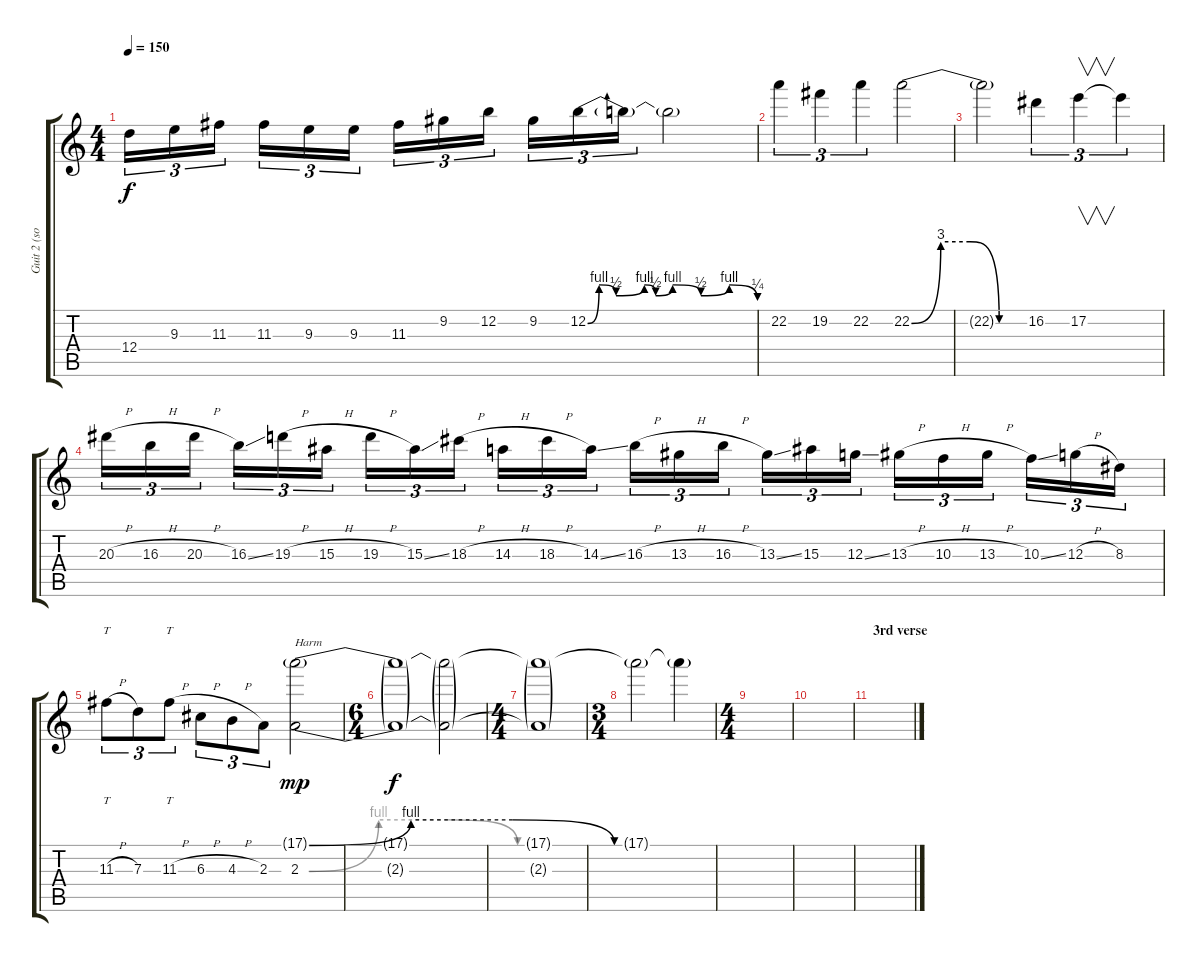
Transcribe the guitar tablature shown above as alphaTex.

\track ("Guit 2 (solo)" "Guit 2 (so") {instrument overdrivenguitar}
\staff {score tabs}
\tuning (E4 B3 G3 D3 A2 E2) {hide}
\ts (4 4)
\tempo 150
\clef g2
\ks c
12.4.16{tu (3 2) dy f} 9.3.16{tu (3 2)} 11.3.16{tu (3 2)} 11.3.16{tu (3 2)} 9.3.16{tu (3 2)} 9.3.16{tu (3 2)} 11.3.16{tu (3 2)} 9.2.16{tu (3 2)} 12.2.16{tu (3 2)} 9.2.16{tu (3 2)} 12.2{be (custom 0 0 4 4 10 2 20 4 24 2 30 4 40 2 50 4 60 1)}.16{tu (3 2)} 12.2{t}.16{tu (3 2)} 12.2{t}.2 |
22.2.4{tu (3 2)} 19.2.4{tu (3 2)} 22.2.4{tu (3 2)} 22.2{be (custom 0 0 15 12 30 12 45 0 60 0)}.2 |
22.2{t}.2 16.2.4{tu (3 2)} 17.2.4{v tu (3 2)} 17.2{t}.4{tu (3 2)} |
20.3{h}.16{tu (3 2)} 16.3{h}.16{tu (3 2)} 20.3{h}.16{tu (3 2)} 16.3{ss}.16{tu (3 2)} 19.3{h}.16{tu (3 2)} 15.3{h}.16{tu (3 2)} 19.3{h}.16{tu (3 2)} 15.3{ss}.16{tu (3 2)} 18.3{h}.16{tu (3 2)} 14.3{h}.16{tu (3 2)} 18.3{h}.16{tu (3 2)} 14.3{ss}.16{tu (3 2)} 16.3{h}.16{tu (3 2)} 13.3{h}.16{tu (3 2)} 16.3{h}.16{tu (3 2)} 13.3{ss}.16{tu (3 2)} 15.3.16{tu (3 2)} 12.3{ss}.16{tu (3 2)} 13.3{h}.16{tu (3 2)} 10.3{h}.16{tu (3 2)} 13.3{h}.16{tu (3 2)} 10.3{ss}.16{tu (3 2)} 12.3{h}.16{tu (3 2)} 8.3.16{tu (3 2)} |
11.3{h}.8{tt tu (3 2)} 7.3.8{tu (3 2)} 11.3{h}.8{tt tu (3 2)} 6.3{h}.8{tu (3 2)} 4.3{h}.8{tu (3 2)} 2.3.8{tu (3 2)} (17.1{be (custom 0 0 15 4 30 4 45 0 60 0) g} 2.3{be (custom 0 0 15 4 30 4 45 0 60 0)}).2{txt "Harm" dy mp} |
\ts (6 4)
(17.1{t} 2.3{t}).1{dy f} (17.1{t} 2.3{t}).2 |
\ts (4 4)
(17.1{t} 2.3{t}).1 |
\ts (3 4)
17.1{t}.2 17.1{t}.4 |
\ts (4 4)
|
|
\section ("" "3rd verse")
